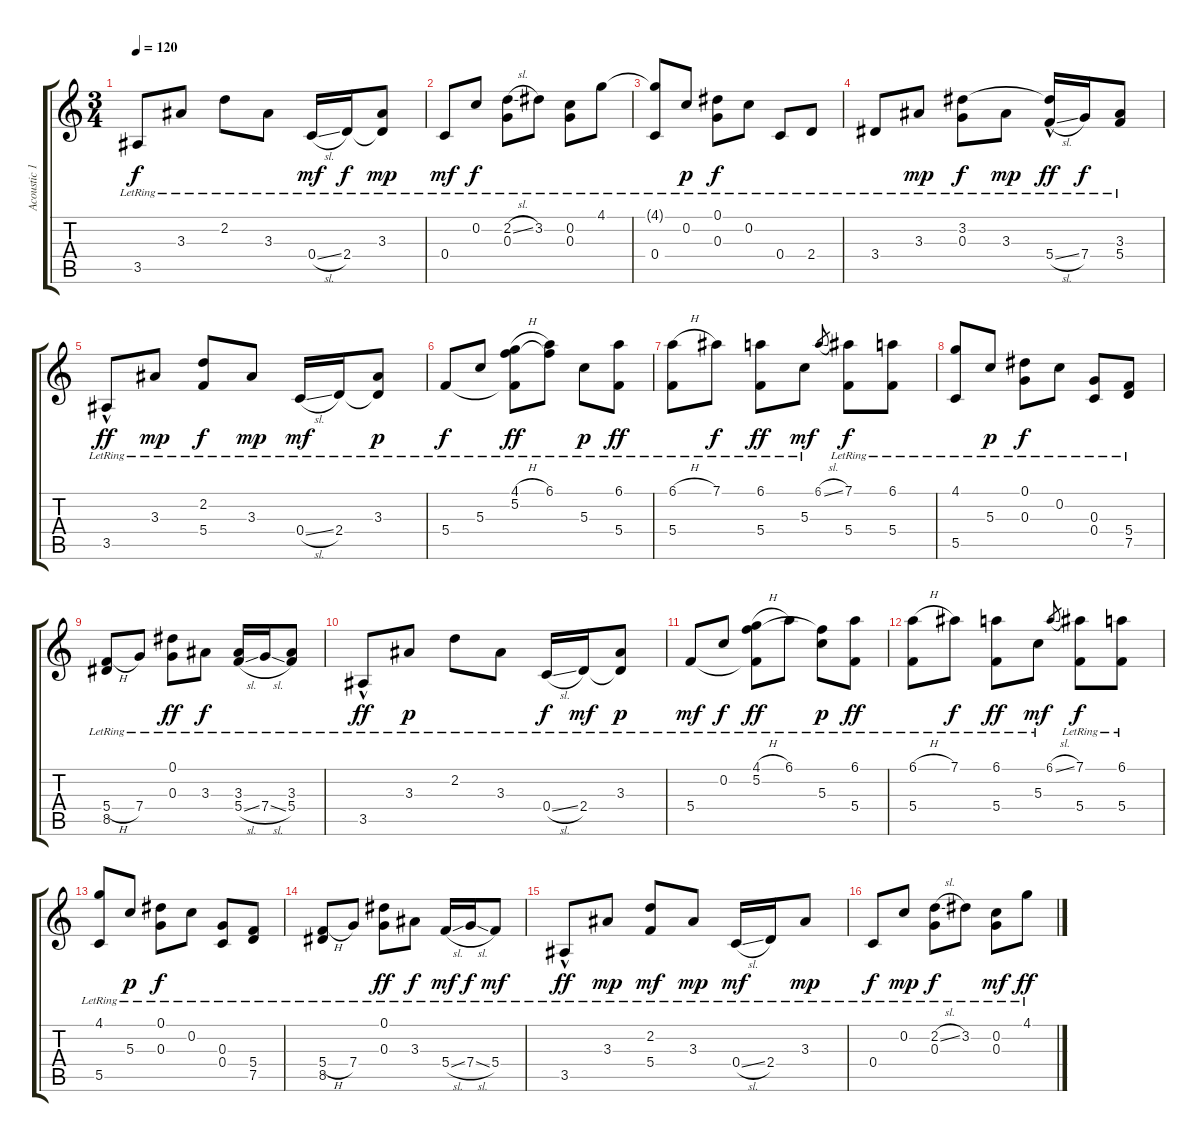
\track ("Acoustic 1" "Acoustic 1") {instrument acousticguitarsteel}
\staff {score tabs}
\tuning (Eb4 C4 G3 C3 G2 C2) {hide}
\ts (3 4)
\tempo 120
\clef g2
\ks c
3.5{lr}.8{dy f} 3.3{lr}.8 2.2{lr}.8 3.3{lr}.8 0.4{sl lr}.16{dy mf} 2.4{lr}.16{dy f} (3.3{lr} 2.4{t}).8{dy mp} |
0.4{lr}.8{dy mf} 0.2{lr}.8{dy f} (2.2{sl lr} 0.3{lr}).8 3.2{lr}.8 (0.2{lr} 0.3{lr}).8 4.1{lr}.8 |
(4.1{t} 0.4{lr}).8 0.2{lr}.8{dy p} (0.1{lr} 0.3{lr}).8{dy f} 0.2{lr}.8 0.4{lr}.8 2.4{lr}.8 |
3.4{lr}.8 3.3{lr}.8{dy mp} (3.2{lr} 0.3{lr}).8{dy f} 3.3{lr}.8{dy mp} (3.2{t} 5.4{sl hac lr}).16{dy ff} 7.4{lr}.16{dy f} (3.3{lr} 5.4{lr}).8 |
3.5{hac lr}.8{dy ff} 3.3{lr}.8{dy mp} (2.2{lr} 5.4{lr}).8{dy f} 3.3{lr}.8{dy mp} 0.4{sl lr}.16{dy mf} 2.4{lr}.16 (3.3{lr} 2.4{t}).8{dy p} |
5.4{lr}.8{dy f} 5.3{lr}.8 (4.1{h lr} 5.2{lr} 5.4{t}).8{dy ff} (6.1{lr} 5.2{t}).8 5.3{lr}.8{dy p} (6.1{lr} 5.4{lr}).8{dy ff} |
(6.1{h lr} 5.4{lr}).8 7.1{lr}.8{dy f} (6.1{lr} 5.4{lr}).8{dy ff} 5.3{lr}.8{dy mf} 6.1{sl}.8{gr} (7.1{lr} 5.4{lr}).8{dy f} (6.1{lr} 5.4{lr}).8 |
(4.1{lr} 5.5{lr}).8 5.3{lr}.8{dy p} (0.1{lr} 0.3{lr}).8{dy f} 0.2{lr}.8 (0.3{lr} 0.4{lr}).8 (5.4{lr} 7.5{lr}).8 |
(5.4{h lr} 8.5{lr}).8 7.4{lr}.8 (0.1{lr} 0.3{lr}).8{dy ff} 3.3{lr}.8{dy f} (3.3{lr} 5.4{sl lr}).16 7.4{sl lr}.16 (3.3{lr} 5.4{lr}).8 |
3.5{hac lr}.8{dy ff} 3.3{lr}.8{dy p} 2.2{lr}.8 3.3{lr}.8 0.4{sl lr}.16{dy f} 2.4{lr}.16{dy mf} (3.3{lr} 2.4{t}).8{dy p} |
5.4{lr}.8{dy mf} 0.2{lr}.8{dy f} (4.1{h lr} 5.2{lr} 5.4{t}).8{dy ff} 6.1{lr}.8 (5.2{t} 5.3{lr}).8{dy p} (6.1{lr} 5.4{lr}).8{dy ff} |
(6.1{h lr} 5.4{lr}).8 7.1{lr}.8{dy f} (6.1{lr} 5.4{lr}).8{dy ff} 5.3{lr}.8{dy mf} 6.1{sl}.8{gr} (7.1{lr} 5.4{lr}).8{dy f} (6.1{lr} 5.4{lr}).8 |
(4.1{lr} 5.5{lr}).8 5.3{lr}.8{dy p} (0.1{lr} 0.3{lr}).8{dy f} 0.2{lr}.8 (0.3{lr} 0.4{lr}).8 (5.4{lr} 7.5{lr}).8 |
(5.4{h lr} 8.5{lr}).8 7.4{lr}.8 (0.1{lr} 0.3{lr}).8{dy ff} 3.3{lr}.8{dy f} 5.4{sl lr}.16{dy mf} 7.4{sl lr}.16{dy f} 5.4{lr}.8{dy mf} |
3.5{hac lr}.8{dy ff} 3.3{lr}.8{dy mp} (2.2{lr} 5.4{lr}).8{dy mf} 3.3{lr}.8{dy mp} 0.4{sl lr}.16{dy mf} 2.4{lr}.16 3.3{lr}.8{dy mp} |
0.4{lr}.8{dy f} 0.2{lr}.8{dy mp} (2.2{sl lr} 0.3{lr}).8{dy f} 3.2{lr}.8 (0.2{lr} 0.3{lr}).8{dy mf} 4.1{lr}.8{dy ff}
